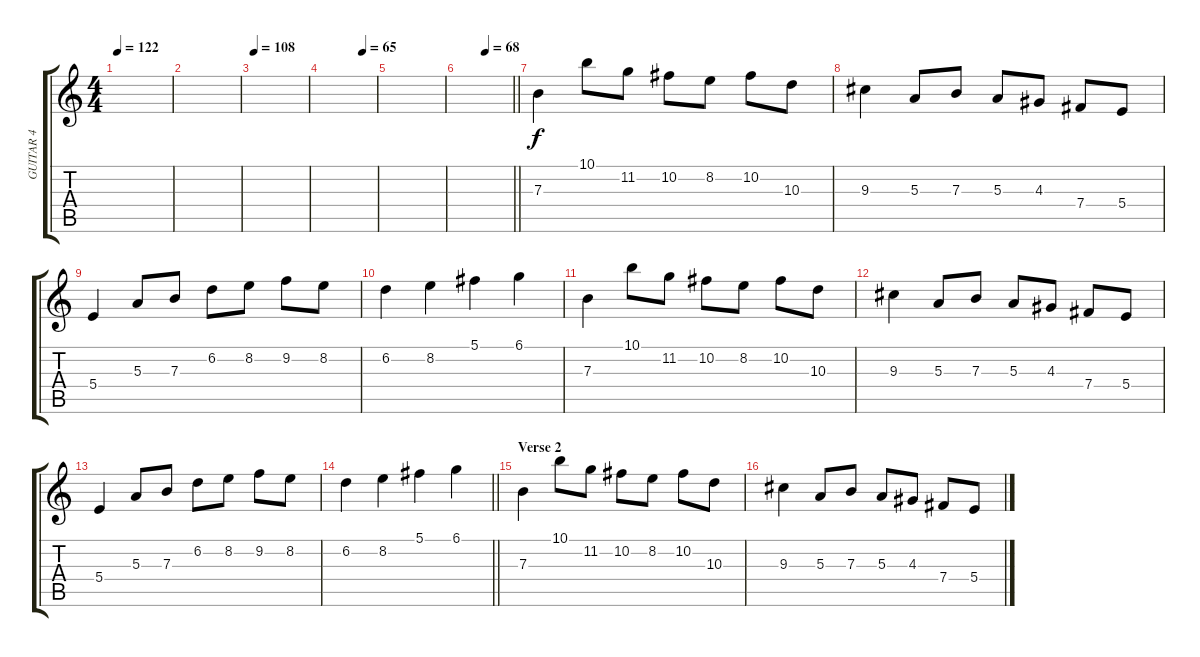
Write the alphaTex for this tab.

\track ("GUITAR 4" "GUITAR 4") {instrument electricguitarclean}
\staff {score tabs}
\tuning (Db4 Ab3 E3 B2 Gb2 Db2) {hide}
\ts (4 4)
\tempo 122
\clef g2
\ks c
|
|
\tempo 108
|
\tempo (65 0.75)
|
|
\tempo (68 0.5)
\barLineRight lightlight
|
7.3.4 10.1.8 11.2.8 10.2.8 8.2.8 10.2.8 10.3.8 |
9.3.4 5.3.8 7.3.8 5.3.8 4.3.8 7.4.8 5.4.8 |
5.4.4 5.3.8 7.3.8 6.2.8 8.2.8 9.2.8 8.2.8 |
6.2.4 8.2.4 5.1.4 6.1.4 |
7.3.4 10.1.8 11.2.8 10.2.8 8.2.8 10.2.8 10.3.8 |
9.3.4 5.3.8 7.3.8 5.3.8 4.3.8 7.4.8 5.4.8 |
5.4.4 5.3.8 7.3.8 6.2.8 8.2.8 9.2.8 8.2.8 |
\barLineRight lightlight
6.2.4 8.2.4 5.1.4 6.1.4 |
\section ("" "Verse 2")
7.3.4 10.1.8 11.2.8 10.2.8 8.2.8 10.2.8 10.3.8 |
9.3.4 5.3.8 7.3.8 5.3.8 4.3.8 7.4.8 5.4.8
